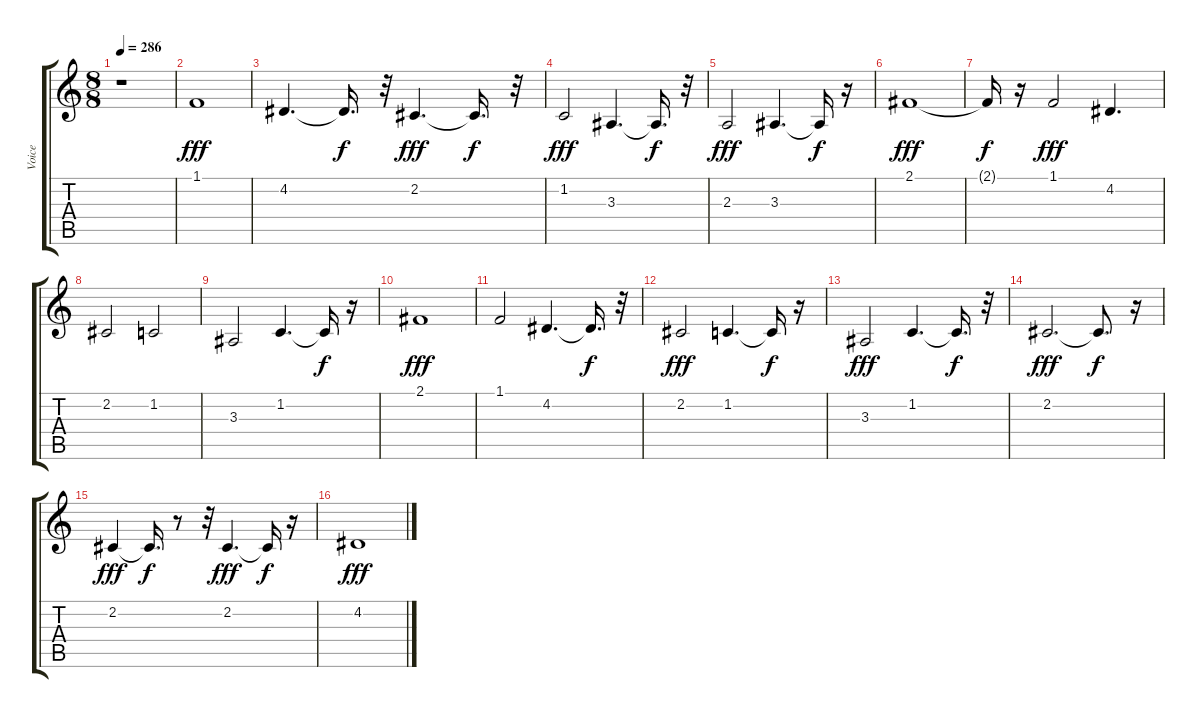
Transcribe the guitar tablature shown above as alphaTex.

\track ("Voice" "Voice") {instrument fx5brightness}
\staff {score tabs}
\tuning (E4 B3 G3 D3 A2 E2) {hide}
\ts (8 8)
\tempo 286
\clef g2
\ks c
r.1{dy f} |
1.1.1{dy fff} |
4.2.4{d} 4.2{t}.16{d dy f} r.32 2.2.4{d dy fff} 2.2{t}.16{d dy f} r.32 |
1.2.2{dy fff} 3.3.4{d} 3.3{t}.16{d dy f} r.32 |
2.3.2{dy fff} 3.3.4{d} 3.3{t}.16{dy f} r.16 |
2.1.1{dy fff} |
2.1{t}.16{dy f} r.16 1.1.2{dy fff} 4.2.4{d} |
2.2.2 1.2.2 |
3.3.2 1.2.4{d} 1.2{t}.16{dy f} r.16 |
2.1.1{dy fff} |
1.1.2 4.2.4{d} 4.2{t}.16{d dy f} r.32 |
2.2.2{dy fff} 1.2.4{d} 1.2{t}.16{dy f} r.16 |
3.3.2{dy fff} 1.2.4{d} 1.2{t}.16{d dy f} r.32 |
2.2.2{d dy fff} 2.2{t}.8{d dy f} r.16 |
2.2.4{dy fff} 2.2{t}.16{d dy f} r.8 r.32 2.2.4{d dy fff} 2.2{t}.16{dy f} r.16 |
4.2.1{dy fff}
